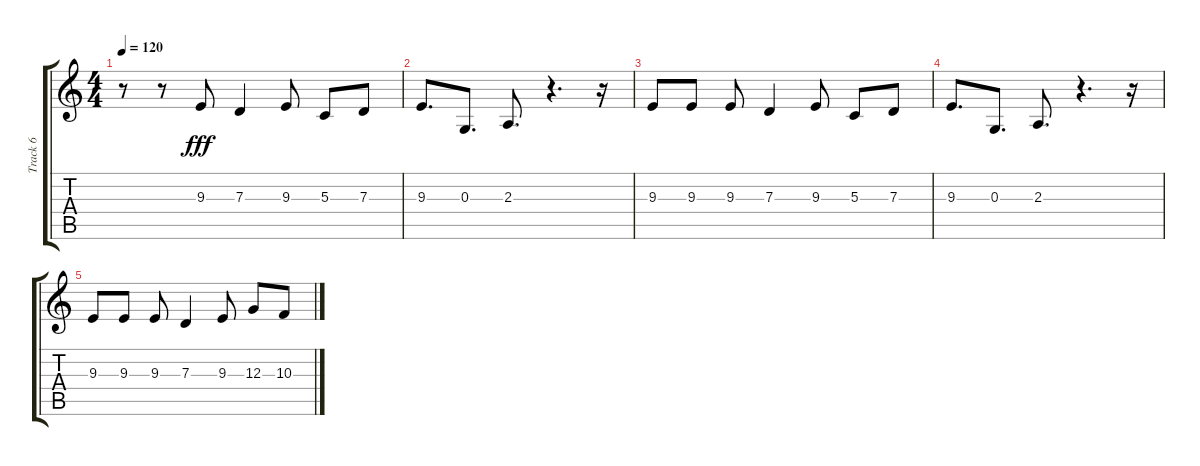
\track ("Track 6" "Track 6") {instrument panflute}
\staff {score tabs}
\tuning (E4 B3 G3 D3 A2 E2) {hide}
\ts (4 4)
\tempo 120
\clef g2
\ks c
r.8{dy fff volume 7} r.8 9.3.8 7.3.4 9.3.8 5.3.8 7.3.8 |
9.3.8{d volume 4} 0.3.8{d} 2.3.8{d} r.4{d} r.16 |
9.3.8{volume 1} 9.3.8 9.3.8 7.3.4 9.3.8 5.3.8 7.3.8 |
9.3.8{d volume 0} 0.3.8{d} 2.3.8{d} r.4{d} r.16 |
9.3.8 9.3.8 9.3.8 7.3.4 9.3.8 12.3.8 10.3.8
